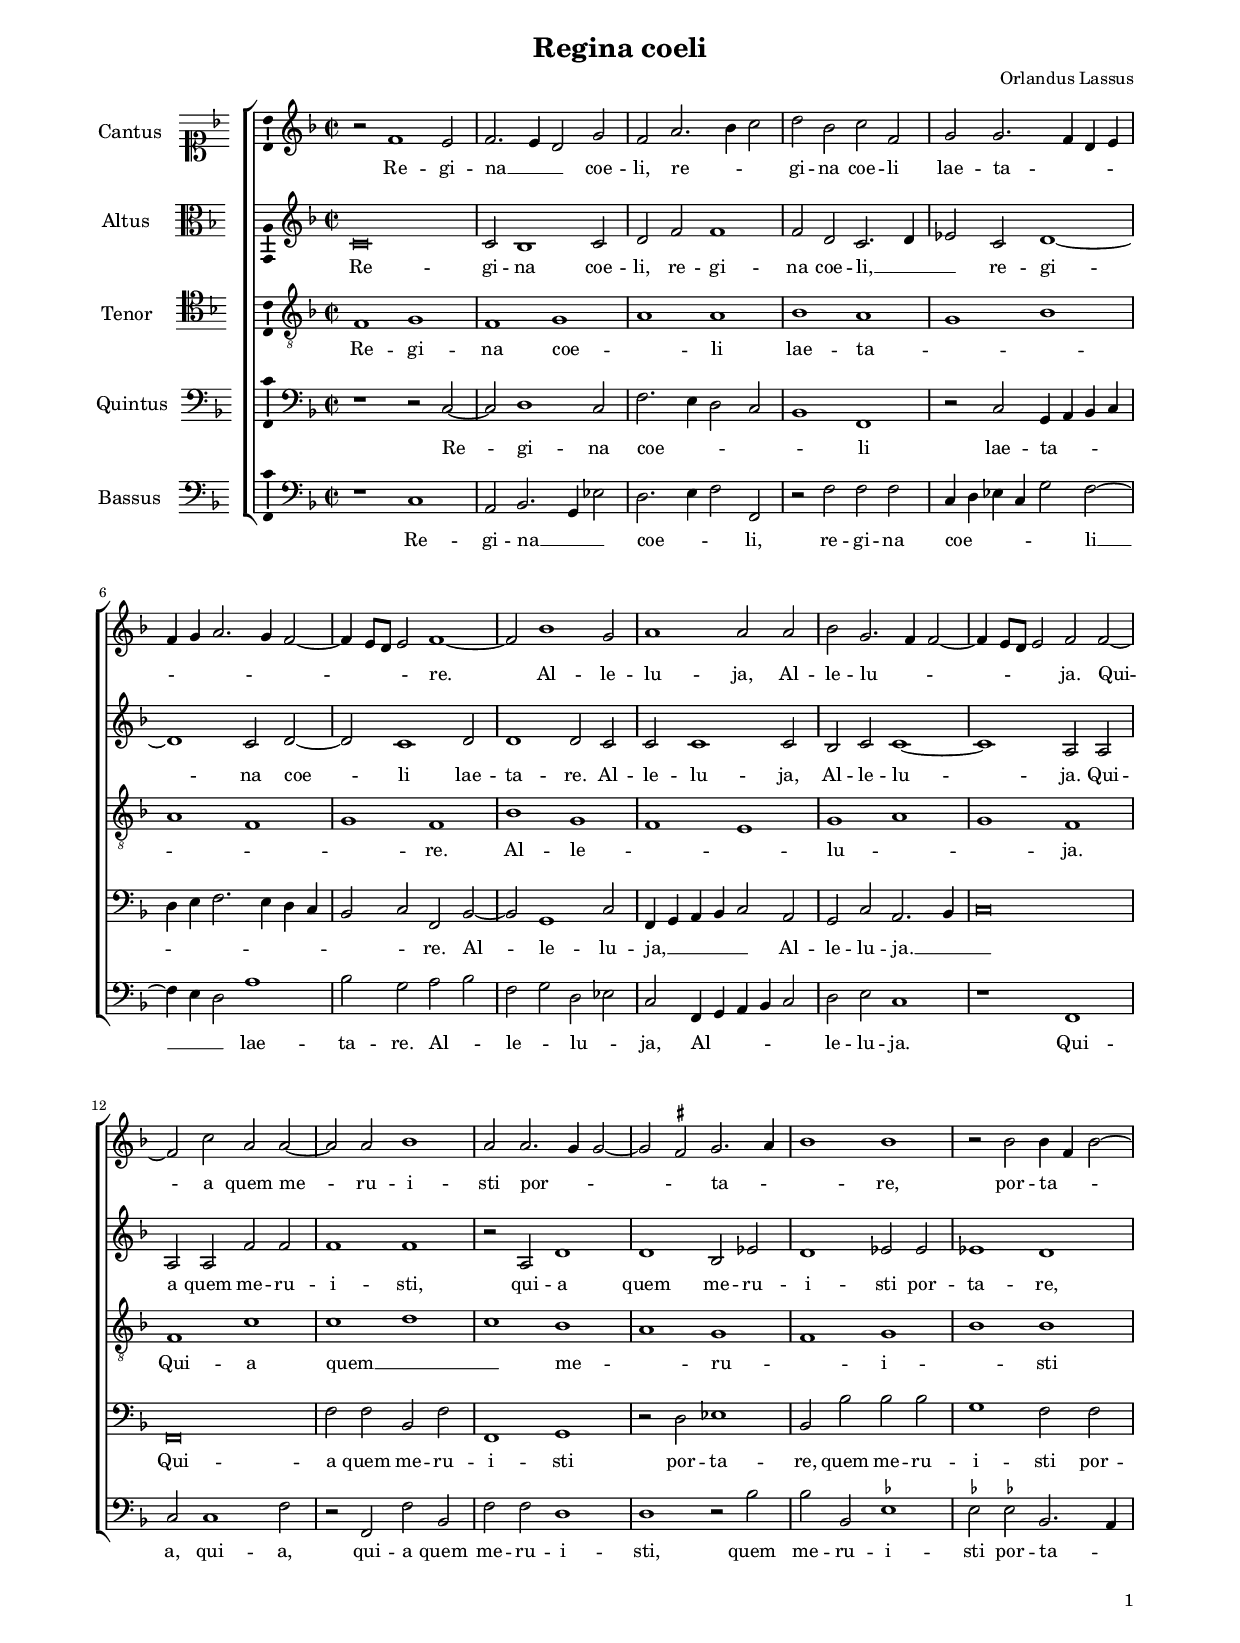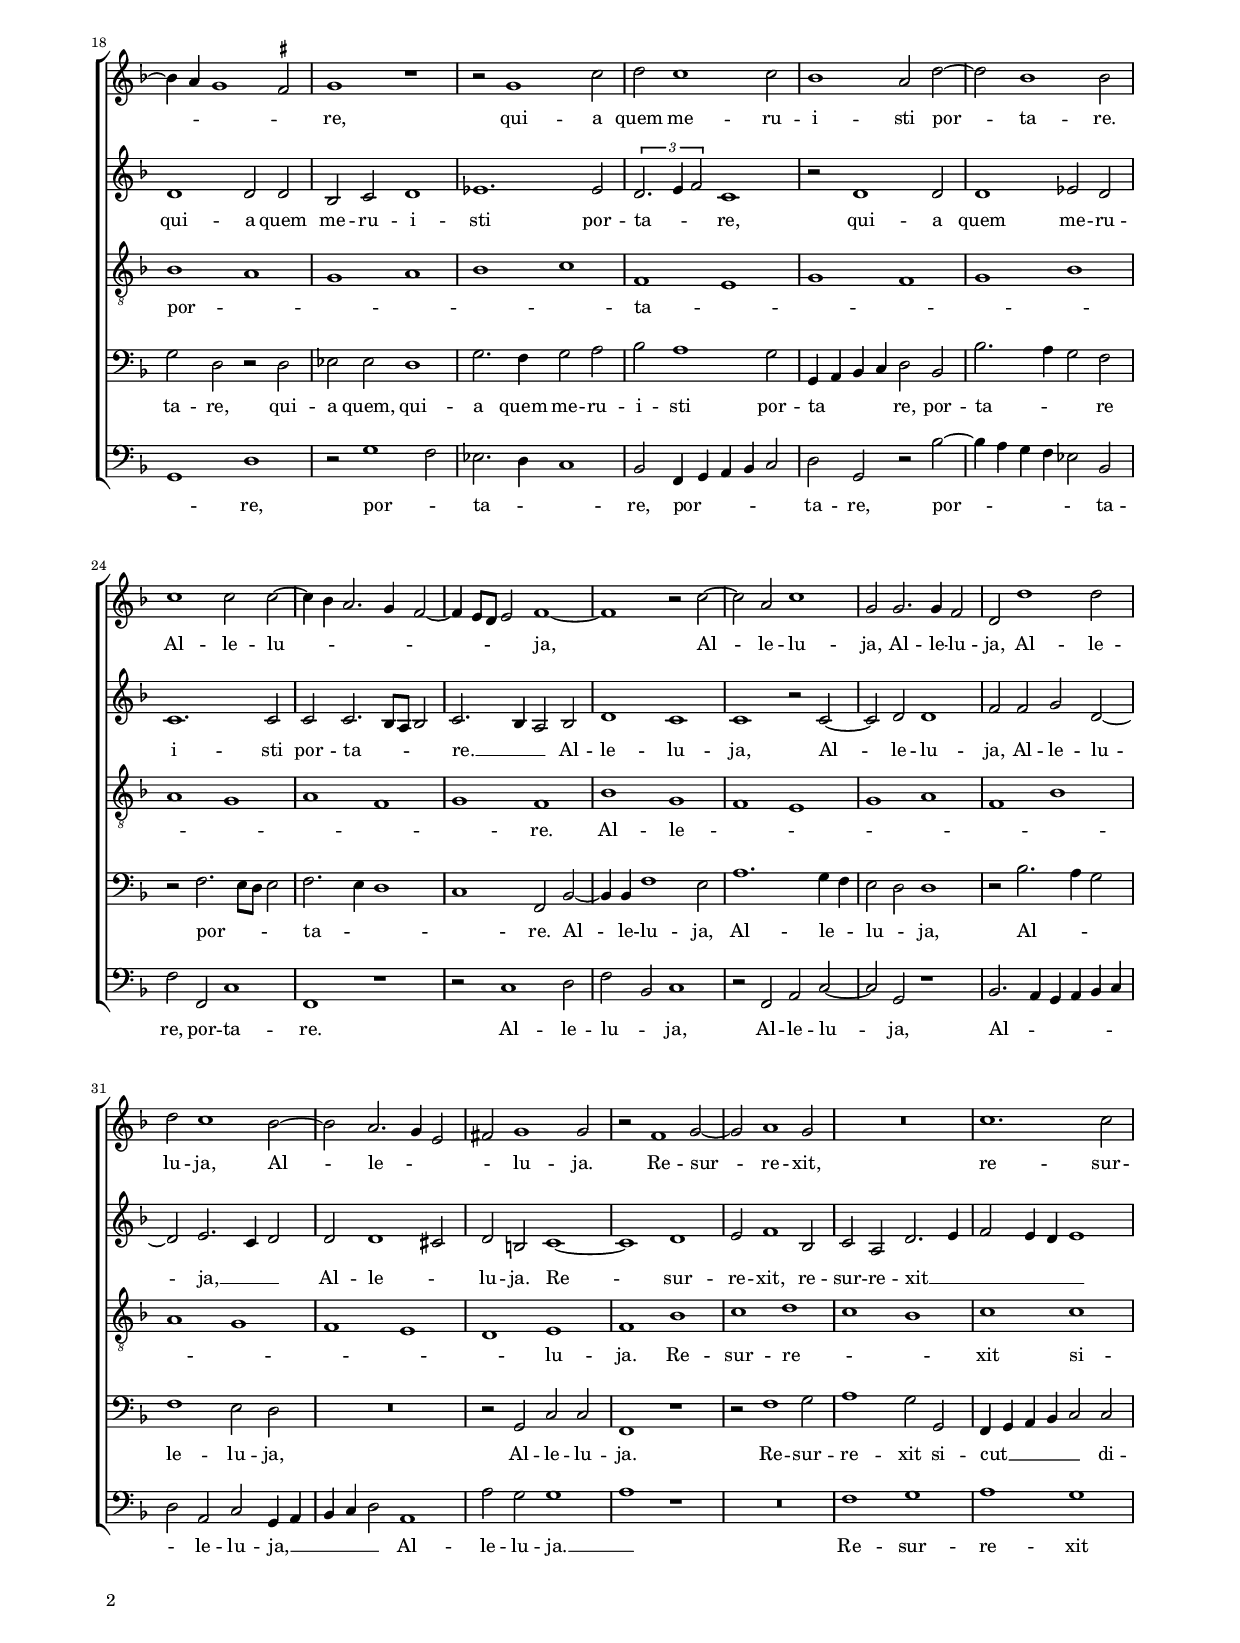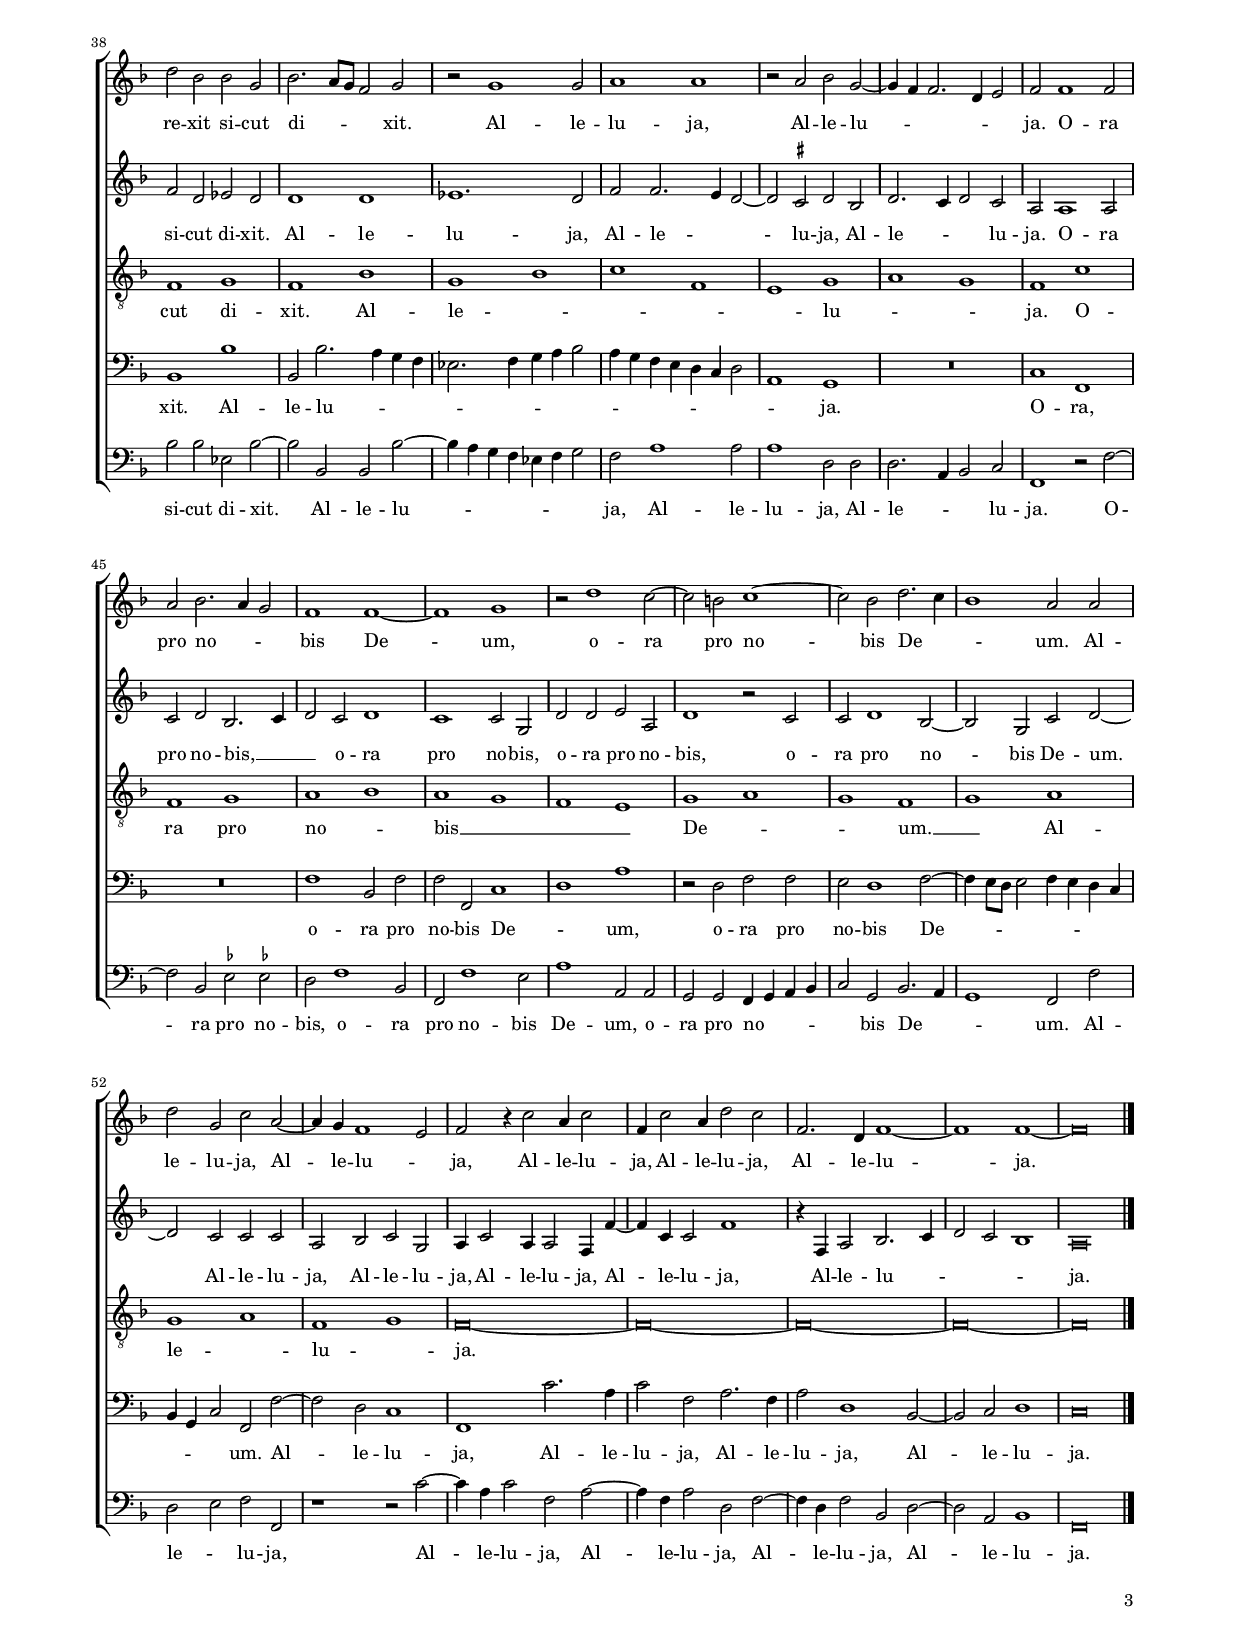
\header
{
  title="Regina coeli"
  composer="Orlandus Lassus"
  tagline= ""
}

\version "2.24.0"
\language deutsch
#(set-global-staff-size 15)
% #(set-default-paper-size "letter")
#(ly:set-option 'point-and-click #f)


\paper
	{
	top-margin = 1.8 \cm
	bottom-margin = 1.2 \cm
	left-margin = 1.8 \cm
	right-margin = 1.8 \cm
	ragged-bottom = ##f
	ragged-last-bottom = ##t
	print-page-number = ##f
	system-system-spacing = #'((basic-distance . 17) (minimum-distance . 14) (padding . 7) (strechability . 150))
	oddFooterMarkup=\markup   \fill-line { "" \fromproperty #'page:page-number-string }
	evenFooterMarkup=\markup  \fill-line { \fromproperty #'page:page-number-string "" }
	last-bottom-spacing = #'((basic-distance . 12) (minimum-distance . 7) (padding . 4))
	systems-per-page = 3
	page-count = 3
%	min-systems-per-page = 3
	markup-system-spacing.basic-distance = #12
	}

	
global = {
	\key f \major
	\time 2/2 \set Score.measureLength = #(ly:make-moment 2/1)
	\skip 1*2*58 \bar "|."
	}

	ficta = { \once \set suggestAccidentals = ##t }

	forget = #(define-music-function (music) (ly:music?) #{
		\accidentalStyle forget
		$music
		\accidentalStyle default
		#})



incipitcantus = \markup { \score {
	{
	\set Staff.instrumentName = \markup { \fontsize #1 "Cantus" }
	\key f \major
	\clef soprano
	s4 \bar ""
	}
	\layout  {
	raggedright = ##t
	indent = 1.6 \cm
	line-width = 2.4\cm
	\context { \Staff \remove Time_signature_engraver }
	\override Staff.Clef.Y-extent = #'(0 . 0)
	}} \hspace #1 }

      
incipitaltus = \markup { \score {
	{
	\set Staff.instrumentName = \markup { \fontsize #1 "Altus" }
	\key f \major
	\clef alto
	s4 \bar ""
	}
	\layout  {
	raggedright = ##t
	indent = 1.6 \cm
	line-width = 2.4\cm
	\context { \Staff \remove Time_signature_engraver }
	\override Staff.Clef.Y-extent = #'(0 . 0)
	}} \hspace #1 }


incipittenor = \markup { \score {
	{
	\set Staff.instrumentName = \markup { \fontsize #1 "Tenor" }
	\key f \major
	\clef tenor
	s4 \bar ""
	}
	\layout  {
	raggedright = ##t
	indent = 1.6 \cm
	line-width = 2.4\cm
	\context { \Staff \remove Time_signature_engraver }
	\override Staff.Clef.Y-extent = #'(0 . 0)
	}} \hspace #1 }
      
      
incipitquintus = \markup { \score {
	{
	\set Staff.instrumentName = \markup { \fontsize #1 "Quintus" }
	\key f \major
	\clef bass
	s4 \bar ""
	}
	\layout  {
	raggedright = ##t
	indent = 1.6 \cm
	line-width = 2.4\cm
	\context { \Staff \remove Time_signature_engraver }
	\override Staff.Clef.Y-extent = #'(0 . 0)
	}} \hspace #1 }
      
      
incipitbassus = \markup { \score {
	{
	\set Staff.instrumentName = \markup { \fontsize #1 "Bassus" }
	\key f \major
	\clef bass
	s4 \bar ""
	}
	\layout  {
	raggedright = ##t
	indent = 1.6 \cm
	line-width = 2.4\cm
	\context { \Staff \remove Time_signature_engraver }
	\override Staff.Clef.Y-extent = #'(0 . 0)
	}} \hspace #1 }


cantus =  \relative c''
	{
	r2 f,1 e2
	f2. e4 d2 g
	f2 a2. b4 c2
	d2 b c f,
%5
	g2 g2. f4 d e |
	f4 g a2. g4 f2~
	f4 e8 d e2 f1~
	f2 b1 g2
	a1 a2 a
%10
	b2 g2. f4 f2~ |
	f4 e8 d e2 f f~
	f2 c' a a~
	a2 a b1
	a2 a2. g4 g2~
%15
	g2 \ficta fis g2. a4 |
	b1 b
	r2 b b4 f b2~
	b4 a g1 \ficta fis2
	g1 r
%20
	r2 g1 c2 |
	d2 c1 c2
	b1 a2 d~
	d2 b1 b2
	c1 c2 c~
%25
	c4 b a2. g4 f2~ |
	f4 e8 d e2 f1~
	f1 r2 c'~
	c2 a c1
	g2 g2. g4 f2
%30
	d2 d'1 d2 |
	d2 c1 b2~
	b2 a2. g4 e2
	fis2 g1 g2
	r2 f1 g2~
%35
	g2 a1 g2 |
	R\breve
	c1. c2
	d2 b b g
	b2. a8 g f2 g
%40
	r2 g1 g2 |
	a1 a
	r2 a b g~
	g4 f f2. d4 e2
	f2 f1 f2
%45
	a2 b2. a4 g2 |
	f1 f~
	f1 g
	r2 d'1 c2~
	c2 h c1~
%50
	c2 b d2. c4 |
	b1 a2 a
	d2 g, c a~
	a4 g f1 e2
	f2 r4 c'2 a4 c2
%55
	f,4 c'2 a4 d2 c |
	f,2. d4 f1~
	f1 f~
	f\breve |
	}


altus =  \relative c'
	{
	c\breve
	c2 b1 c2
	d2 f f1
	f2 d c2. d4
%5
	es2 c d1~ |
	d1 c2 d~
	d2 c1 d2
	d1 d2 c
	c2 c1 c2
%10
	b2 c c1~ |
	c1 a2 a
	a2 a f' f
	f1 f
	r2 a, d1
%15
	d1 b2 es |
	d1 es2 es
	es1 d
	d1 d2 d
	b2 c d1
%20
	es1. es2 |
	\tuplet 3/2 { d2. e4 f2 } c1
	r2 d1 d2
	d1 es2 d
	c1. c2
%25
	c2 c2. b8 a b2 |
	c2. b4 a2 b
	d1 c
	c1 r2 c~
	c2 d d1
%30
	f2 f g d~ |
	d2 e2. c4 d2
	d2 d1 cis2
	d2 h c1~
	c1 d
%35
	e2 f1 b,2 |
	c2 a d2. e4
	f2 e4 d e1
	f2 d es d
	d1 d
%40
	es1. d2 |
	f2 f2. e4 d2~
	d2 \ficta cis d b
	d2. c4 d2 c
	a2 a1 a2
%45
	c2 d b2. c4 |
	d2 c d1
	c1 c2 g
	d'2 d e a,
	d1 r2 c
%50
	c2 d1 b2~ |
	b2 g c d~
	d2 c c c
	a2 b c g
	a4 c2 a4 a2 f4 f'~
%55
	f4 c c2 f1 |
	r4 f, a2 b2. c4
	d2 c b1
	a\breve |
	}


tenor =  \relative c'
	{
	f,1 g
	f1 g
	a1 a
	b1 a
%5
	g1 b |
	a1 f
	g1 f
	b1 g
	f1 e
%10
	g1 a |
	g1 f
	f1 c'
	c1 d
	c1 b
%15
	a1 g |
	f1 g
	b1 b
	b1 a
	g1 a
%20
	b1 c |
	f,1 e
	g1 f
	g1 b
	a1 g
%25
	a1 f |
	g1 f
	b1 g
	f1 e
	g1 a
%30
	f1 b |
	a1 g
	f1 e
	d1 e
	f1 b
%35
	c1 d |
	c1 b
	c1 c
	f,1 g
	f1 b
%40
	g1 b |
	c1 f,
	e1 g
	a1 g
	f1 c'
%45
	f,1 g |
	a1 b
	a1 g
	f1 e
	g1 a
%50
	g1 f |
	g1 a
	g1 a
	f1 g
	f\breve~
%55
	f\breve~ |
	f\breve~
	f\breve~
	f\breve |
	}


quintus  =  \relative c
	{
	r1 r2 c~
	c2 d1 c2
	f2. e4 d2 c
	b1 f
%5
	r2 c' g4 a b c |
	d4 e f2. e4 d c
	b2 c f, b~
	b2 g1 c2
	f,4 g a b c2 a
%10
	g2 c a2. b4 |
	c\breve
	f,\breve
	f'2 f b, f'
	f,1 g
%15
	r2 d' es1 |
	b2 b' b b
	g1 f2 f
	g2 d r d
	es2 es d1
%20
	g2. f4 g2 a |
	b2 a1 g2
	g,4 a b c d2 b
	b'2. a4 g2 f
	r2 f2. e8 d e2
%25
	f2. e4 d1 |
	c1 f,2 b~
	b4 b f'1 e2
	a1. g4 f
	e2 d d1
%30
	r2 b'2. a4 g2 |
	f1 e2 d
	R\breve
	r2 g, c c
	f,1 r
%35
	r2 f'1 g2 |
	a1 g2 g,
	f4 g a b c2 c
	b1 b'
	b,2 b'2. a4 g f
%40
	es2. f4 g a b2 |
	a4 g f e d c d2
	a1 g
	R\breve
	c1 f,
%45
	R\breve |
	f'1 b,2 f'
	f2 f, c'1
	d1 a'
	r2 d, f f
%50
	e2 d1 f2~ |
	f4 e8 d e2 f4 e d c
	b4 g c2 f, f'~
	f2 d c1
	f,1 c''2. a4
%55
	c2 f, a2. f4 |
	a2 d,1 b2~
	b2 c d1
	c\breve |
	}


bassus  =  \relative c
	{
	r1 c
	a2 b2. g4 es'2
	d2. e4 f2 f,
	r2 f' f f
%5
	c4 d es c g'2 f~ |
	f4 e d2 a'1
	b2 g a b
	f2 g d es
	c2 f,4 g a b c2
%10
	d2 e c1 |
	r1 f, 
	c'2 c1 f2
	r2 f, f' b,
	f'2 f d1
%15
	d1 r2 b' | 
	b2 b, \ficta es1
	\ficta es2 \ficta es! b2. a4
	g1 d'
	r2 g1 f2
%20
	es2. d4 c1 |
	b2 f4 g a4 b c2
	d2 g, r b'~ 
	b4 a g f es2 b
	f'2 f, c'1
%25
	f,1 r |
	r2 c'1 d2
	f2 b, c1
	r2 f, a c~ 
	c2 g r1
%30
	b2. a4 g4 a b c | 
	d2 a c g4 a
	b4 c d2 a1
	a'2 g g1
	a1 r
%35
	R\breve
	f1 g |	
	a1 g
	b2 b es, b'~
	b2 b, b b'~
%40
	b4 a g f es f g2
	f2 a1 a2 |
	a1 d,2 d
	d2. a4 b2 c
	f,1 r2 f'~
%45
	f2 b, \ficta es \ficta es!
	d2 f1 b,2 |
	f2 f'1 e2
	a1 a,2 a
	g2 g f4 g a b
%50
	c2 g b2. a4
	g1 f2 f' |
	d2 e f f,
	r1 r2 c''~
	c4 a c2 f, a~
%55
	a4 f a2 d,2 f~
	f4 d f2 b, d~ |
	d2 a b1
	f\breve |
	}


lyricscantus = \lyricmode {
	Re -- gi -- na __ _ _ coe -- li,
	re -- _ _ gi -- na coe -- li
	lae -- ta -- _ _ _ _ _ _ _ _ _ _ _ re.
	Al -- le -- lu -- ja,
	Al -- le -- lu -- _ _ _ _ _ ja.
	Qui -- a quem me -- ru -- i -- sti por -- _ _ _ ta -- _ _ re,
	por -- ta -- _ _ _ _ _ re,
	qui -- a quem me -- ru -- i -- sti por -- ta -- re.
	Al -- le -- lu -- _ _ _ _ _ _ _ ja,
	Al -- le -- lu -- ja,
	Al -- le -- lu -- ja,
	Al -- le -- lu -- ja,
	Al -- le -- _ _ _ lu -- ja.
	Re -- sur -- re -- xit,
	re -- sur -- re -- xit
	si -- cut di -- _ _ _ xit.
	Al -- le -- lu -- ja,
	Al -- le -- lu -- _ _ _ _ ja.
	O -- ra pro no -- _ _ bis De -- um,
	o -- ra pro no -- bis De -- _ _ um.
	Al -- le -- lu -- ja,
	Al -- le -- lu -- _ ja,
	Al -- le -- lu -- ja,
	Al -- le -- lu -- ja,
	Al -- le -- lu -- ja.
	}


lyricsaltus = \lyricmode {
	Re -- gi -- na coe -- li,
	re -- gi -- na coe -- li, __ _ _
	re -- gi -- na coe -- li
	lae -- ta -- re.
	Al -- le -- lu -- ja,
	Al -- le -- lu -- ja.
	Qui -- a quem me -- ru -- i -- sti,
	qui -- a quem me -- ru -- i -- sti por -- ta -- re,
	qui -- a quem me -- ru -- i -- sti por -- ta -- _ _ re,
	qui -- a quem me -- ru -- i -- sti por -- ta -- _ _ _ re. __ _ _
	Al -- le -- lu -- ja,
	Al -- le -- lu -- ja,
	Al -- le -- lu -- ja, __ _ _
	Al -- le -- _ lu -- ja.
	Re -- sur -- re -- xit,
	re -- sur -- re -- xit __ _ _ _ _ _
	si -- cut di -- xit.
	Al -- le -- lu -- ja,
	Al -- le -- _ _ lu -- ja,
	Al -- le -- _ _ lu -- ja.
	O -- ra pro no -- bis, __ _ _
	o -- ra pro no -- bis,
	o -- ra pro no -- bis,
	o -- ra pro no -- bis De -- um.
	Al -- le -- lu -- ja,
	Al -- le -- lu -- ja,
	Al -- le -- lu -- ja,
	Al -- le -- lu -- ja,
	Al -- le -- lu -- _ _ _ _ ja.
	}


lyricstenor = \lyricmode {
	Re -- gi -- na coe -- _ li
	lae -- ta -- _ _ _ _ _ re.
	Al -- le -- _ _ lu -- _ _ ja.
	Qui -- a quem __ _ _ me -- _ ru -- _ i -- _ sti por -- _ _ _ _ _ ta -- _ _ _ _ _ _ _ _ _ _ re.
	Al -- le -- _ _ _ _ _ _ _ _ _ _ _ lu -- ja.
	Re -- sur -- re -- _ _ xit
	si -- cut di -- xit.
	Al -- le -- _ _ _ _ lu -- _ _ ja.
	O -- ra pro no -- _ bis __ _ _ _ De -- _ _ um. __ _
	Al -- le -- _ lu -- _ ja.
	}


lyricsquintus = \lyricmode {
	Re -- gi -- na coe -- _ _ _ _ li
	lae -- ta -- _ _ _ _ _ _ _ _ _ _ _ re.
	Al -- le -- lu -- ja, __ _ _ _ _
	Al -- le -- lu -- ja. __ _ _
	Qui -- a quem me -- ru -- i -- sti por -- ta -- re,
	quem me -- ru -- i -- sti por -- ta -- re,
	qui -- a quem,
	qui -- a quem me -- ru -- i -- sti por -- ta _ _ _ re,
	por -- ta -- _ _ re
	por -- _ _ _ ta -- _ _ _ re.
	Al -- le -- lu -- ja,
	Al -- le -- _ lu -- _ ja,
	Al -- _ _ le -- lu -- ja,
	Al -- le -- lu -- ja.
	Re -- sur -- re -- xit
	si -- cut __ _ _ _ _ di -- xit.
	Al -- le -- lu -- _ _ _ _ _ _ _ _ _ _ _ _ _ _ _ _ ja.
	O -- ra,
	o -- ra pro no -- bis De -- _ um,
	o -- ra pro no -- bis De -- _ _ _ _ _ _ _ _ _ _ um.
	Al -- le -- lu -- ja,
	Al -- le -- lu -- ja,
	Al -- le -- lu -- ja,
	Al -- le -- lu -- ja.
	}


lyricsbassus = \lyricmode {
	Re -- gi -- na __ _ _ coe -- _ _ li,
	re -- gi -- na coe -- _ _ _ _ li __ _ _ 
	lae -- ta -- re.
	Al -- _ le -- _ lu -- _ ja,
	Al -- _ _ _ _ le -- lu -- ja.
	Qui -- a,
	qui -- a,
	qui -- a quem me -- ru -- i -- sti,
	quem me -- ru -- i -- sti por -- ta -- _ _ re,
	por -- _ ta -- _ _ re,
	por -- _ _ _ _ ta -- re,
	por -- _ _ _ _ ta -- re,
	por -- ta -- re.
	Al -- le -- lu -- _ ja,
	Al -- le -- lu -- ja,
	Al -- _ _ _ _ _ _ le -- lu -- ja, __ _ _ _ _ 
	Al -- le -- lu -- ja. __ _
	Re -- sur -- re -- xit
	si -- cut di -- xit.
	Al -- le -- lu -- _ _ _ _ _ _ ja,
	Al -- le -- lu -- ja,
	Al -- le -- _ _ lu -- ja.
	O -- ra pro no -- bis,
	o -- ra pro no -- bis De -- um,
	o -- ra pro no -- _ _ _ _ bis De -- _ _ um.
	Al -- le -- _ lu -- ja,
	Al -- le -- lu -- ja,
	Al -- le -- lu -- ja,
	Al -- le -- lu -- ja,
	Al -- le -- lu -- ja.
	}


\score
{  
	\transpose c c {
	\new ChoirStaff \with { \override StaffGrouper.staff-staff-spacing.basic-distance = #12 }
	<<

	\new Staff << \global
	\new Voice="v1" {
		\set Staff.instrumentName=\incipitcantus
%		\set Staff.instrumentName= "S"
		\set Staff.midiInstrument = "reed organ"
		\clef violin
		\cantus }
	\new Lyrics \lyricsto "v1" {\lyricscantus }
	>>


	\new Staff << \global
	\new Voice="v2" {
		\set Staff.instrumentName=\incipitaltus
%		\set Staff.instrumentName= "A"
		\set Staff.midiInstrument = "reed organ"
		\clef violin % "G_8"
		\altus}
	\new Lyrics \lyricsto "v2" {\lyricsaltus }
	>>


	\new Staff << \global
	\new Voice="v3" {
		\set Staff.instrumentName=\incipittenor
%		\set Staff.instrumentName= "T"
		\set Staff.midiInstrument = "reed organ"
		\clef "G_8"
		\tenor }
	\new Lyrics \lyricsto "v3" {\lyricstenor }
	>>


	\new Staff << \global
	\new Voice="v5" {
		\set Staff.instrumentName=\incipitquintus
%		\set Staff.instrumentName= "Q"
		\set Staff.midiInstrument = "reed organ"
		\clef bass
		\quintus}
	\new Lyrics \lyricsto "v5" {\lyricsquintus }
	>>


	\new Staff << \global
	\new Voice="v4" {
		\set Staff.instrumentName=\incipitbassus
%		\set Staff.instrumentName= "B"
		\set Staff.midiInstrument = "reed organ"
		\clef bass 
		\bassus }
	\new Lyrics \lyricsto "v4" {\lyricsbassus}
	>>

	>>
	} % transpose

	\layout
	{
	indent = 2.5\cm
	\context { \Lyrics \override VerticalAxisGroup.nonstaff-relatedstaff-spacing.padding = #1.4 }
	\context { \Staff \override TimeSignature.break-visibility = #end-of-line-invisible }
	\context { \Staff \consists Ambitus_engraver }
	\context { \Score \override BarNumber.padding = #2 }
	\context { \Voice \override NoteHead.style = #'baroque }
	}

\midi
	{
	\tempo 2 = 90
	}

}


% EOF
